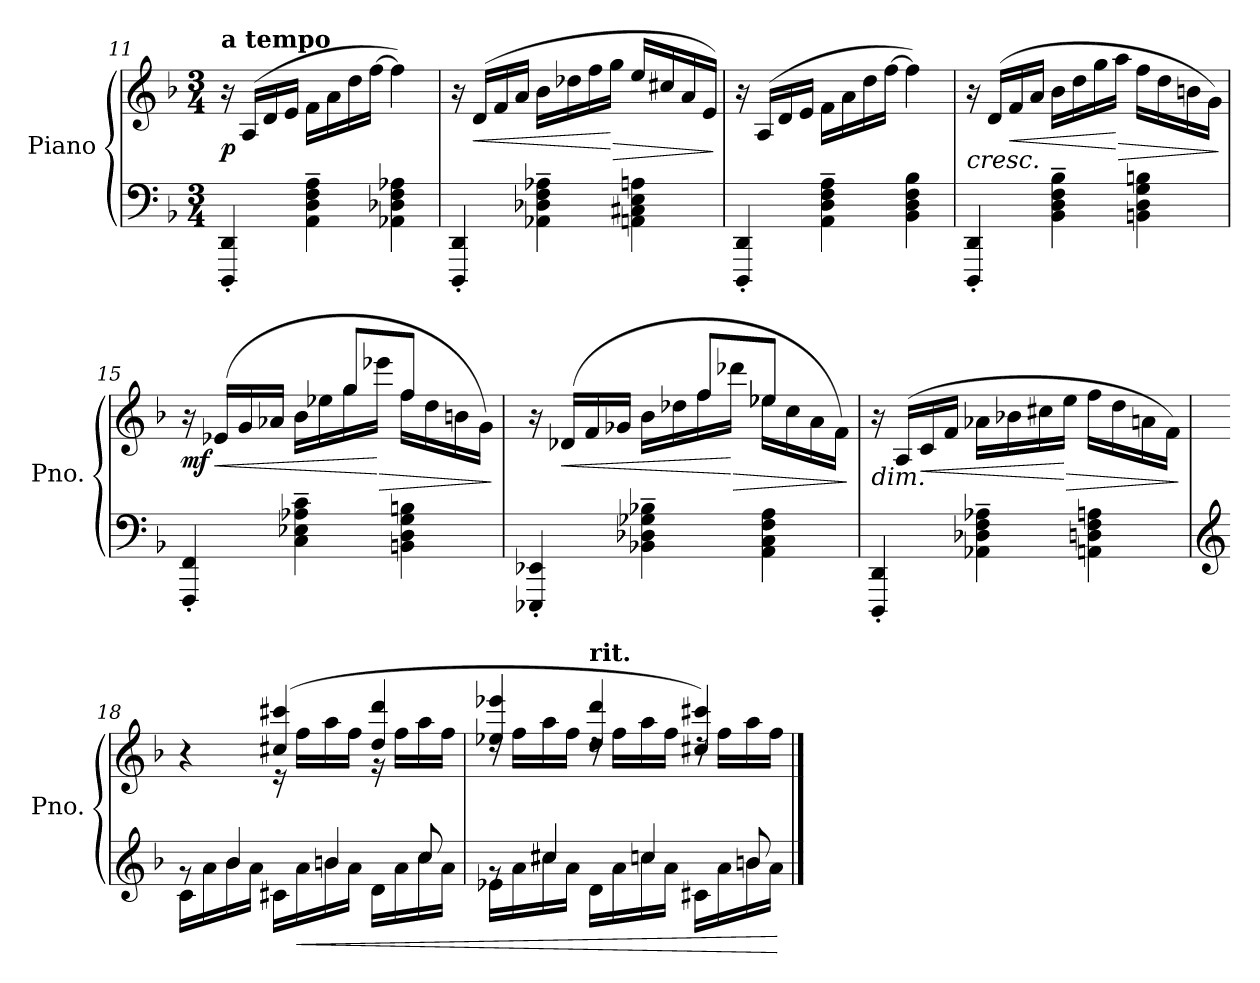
**kern	**kern	**dynam
*part1	*part1	*part1
*staff2	*staff1	*staff1/2
*I"Piano	*	*
*I'Pno.	*	*
*clefF4	*clefG2	*
*k[b-]	*k[b-]	*
*M3/4	*M3/4	*
=11	=11	=11
!	!LO:TX:a:B:t=a tempo	!
!	!	!LO:DY:b
4DDD/' 4DD/'	16r	p
.	(>16A/LL	.
.	16d/	.
.	16e/JJ	.
4AA\~ 4D\~ 4F\~ 4A\~	16f\LL	.
.	16a\	.
.	16dd\	.
.	[16ff\JJ	.
4AA-X\ 4D-X\ 4F\ 4A-X\	4ff\])	.
!!LO:LB:g=z
=12	=12	=12
4DDD/' 4DD/'	16r	.
!	!	!LO:HP:b
.	(>16d/LL	<
.	16f/	.
.	16a/JJ	.
4AA-X\~ 4D-X\~ 4F\~ 4A-X\~	16b-\LL	.
.	16dd-X\	.
.	16ff\	.
!	!	!LO:HP:n=1:b
.	16gg\JJ	[ >
4AAn\ 4C#X\ 4E\ 4An\	16ee/LL	.
.	16cc#X/	.
.	16a/	.
.	16e/JJ)	.
.	.	]
=13	=13	=13
4DDD/' 4DD/'	16r	.
.	(>16A/LL	.
.	16d/	.
.	16e/JJ	.
4AA\~ 4D\~ 4F\~ 4A\~	16f\LL	.
.	16a\	.
.	16dd\	.
.	[16ff\JJ	.
4BB-\ 4D\ 4F\ 4B-\	4ff\])	.
=14	=14	=14
!	!LO:TX:b:i:t=cresc.	!
4DDD/' 4DD/'	16r	.
.	(>16d/LL	.
!	!	!LO:HP:b
.	16f/	<
.	16a/JJ	.
4BB-\~ 4D\~ 4F\~ 4B-\~	16b-\LL	.
.	16dd\	.
.	16gg\	.
!	!	!LO:HP:n=1:b
.	16aa\JJ	[ >
4BBn\ 4D\ 4G\ 4Bn\	16ff\LL	.
.	16dd\	.
.	16bn\	.
.	16g\JJ)	.
.	.	]
=15	=15	=15
*	*^	*
!	!	!	!LO:DY:b
4FFF/' 4FF/'	16r	4.ryy	mf
!	!	!	!LO:HP:b
.	(<16e-X/LL	.	<
.	16g/	.	.
.	16a-X/JJ	.	.
4C\~ 4E-X\~ 4A-X\~ 4c\~	16b-\LL	.	.
.	16ee-X\	.	.
.	16gg\	8gg/L	.
!	!	!	!LO:HP:n=1:b
.	16eee-X\JJ	.	[ >
4BBn\ 4D\ 4G\ 4Bn\	16ff\LL	8ff/J	.
.	16dd\	.	.
.	16bn\	8ryy	.
.	16g\JJ)	.	.
*	*v	*v	*
.	.	]
!!LO:LB:g=z
=16	=16	=16
*	*^	*
4EEE-X/' 4EE-X/'	16r	4.ryy	.
!	!	!	!LO:HP:b
.	(<16d-X/LL	.	<
.	16f/	.	.
.	16g-X/JJ	.	.
4BB-X\~ 4D-X\~ 4G-X\~ 4B-X\~	16b-\LL	.	.
.	16dd-X\	.	.
.	16ff\	8ff/L	.
!	!	!	!LO:HP:n=1:b
.	16ddd-X\JJ	.	[ >
4AA\ 4C\ 4F\ 4A\	16ee-X\LL	8ee-/J	.
.	16cc\	.	.
.	16a\	8ryy	.
.	16f\JJ)	.	.
*	*v	*v	*
.	.	]
=17	=17	=17
!	!LO:TX:b:i:t=dim.	!
4DDD/' 4DD/'	16r	.
.	(>16A/LL	.
!	!	!LO:HP:b
.	16c/	<
.	16f/JJ	.
4AA-X\~ 4D-X\~ 4F\~ 4A-X\~	16a-X\LL	.
.	16b-X\	.
.	16cc#X\	.
!	!	!LO:HP:n=1:b
.	16ee\JJ	[ >
4AAn\ 4Dn\ 4F\ 4An\	16ff\LL	.
.	16dd\	.
.	16an\	.
.	16f\JJ)	.
.	.	]
=18	=18	=18
*clefG2	*	*
*^	*^	*
8rg	16c\LL	4r	4ryy	.
.	16a\	.	.	.
4b-/	16b-\	.	.	.
.	16a\JJ	.	.	.
.	16c#X\LL	(>4cc#X/ 4ccc#X/	16r	.
!	!	!	!	!LO:HP:b=2
.	16a\	.	16ff\LL	<
4bn/	16b\	.	16aa\	.
.	16a\JJ	.	16ff\JJ	.
.	16d\LL	4dd/ 4ddd/	16r	.
.	16a\	.	16ff\LL	.
8cc/	16cc\	.	16aa\	.
.	16a\JJ	.	16ff\JJ	.
=19	=19	=19	=19	=19
8rg	16e-X\LL	4ee-X/ 4eee-X/	16rdd	.
.	16a\	.	16ff\LL	.
4cc#X/	16cc#\	.	16aa\	.
.	16a\JJ	.	16ff\JJ	.
!	!	!LO:TX:a:B:t=rit.	!	!
.	16d\LL	4dd/ 4ddd/	16rdd	.
.	16a\	.	16ff\LL	.
4ccn/	16cc\	.	16aa\	.
.	16a\JJ	.	16ff\JJ	.
.	16c#X\LL	4cc#X/ 4ccc#X/)	16rdd	.
.	16a\	.	16ff\LL	.
8bn/	16b\	.	16aa\	.
.	16a\JJ	.	16ff\JJ	.
*v	*v	*	*	*
*	*v	*v	*
.	.	[
==	==	==
*-	*-	*-
